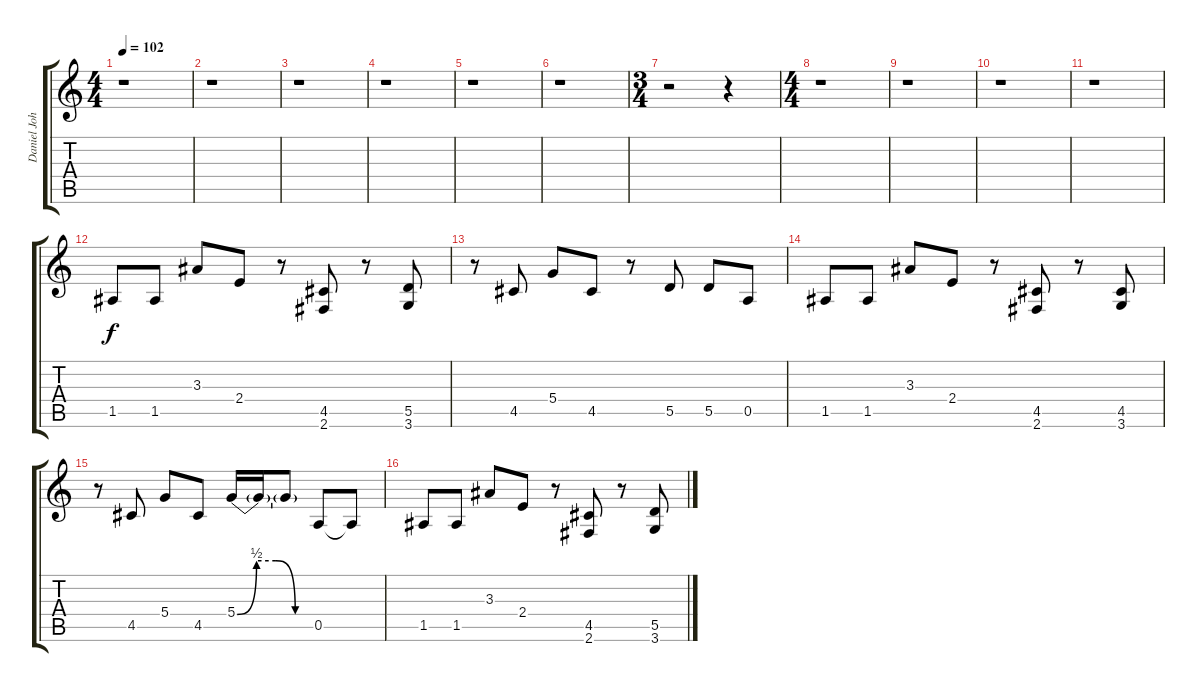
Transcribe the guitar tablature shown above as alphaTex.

\track ("Daniel Johns (gtr2)" "Daniel Joh") {instrument distortionguitar}
\staff {score tabs}
\tuning (E4 B3 G3 D3 A2 E2) {hide}
\ts (4 4)
\tempo 102
\clef g2
\ks c
r.1{dy f} |
r.1 |
r.1 |
r.1 |
r.1 |
r.1 |
\ts (3 4)
r.2 r.4 |
\ts (4 4)
r.1 |
r.1 |
r.1 |
r.1 |
1.5.8 1.5.8 3.3.8 2.4.8 r.8 (4.5 2.6).8 r.8 (5.5 3.6).8 |
r.8 4.5.8 5.4.8 4.5.8 r.8 5.5.8 5.5.8 0.5.8 |
1.5.8 1.5.8 3.3.8 2.4.8 r.8 (4.5 2.6).8 r.8 (4.5 3.6).8 |
r.8 4.5.8 5.4.8 4.5.8 5.4{be (custom 0 0 15 2 30 2 45 0 60 0)}.16 5.4{t}.16 5.4{t}.8 0.5.8 0.5{t}.8 |
1.5.8 1.5.8 3.3.8 2.4.8 r.8 (4.5 2.6).8 r.8 (5.5 3.6).8
